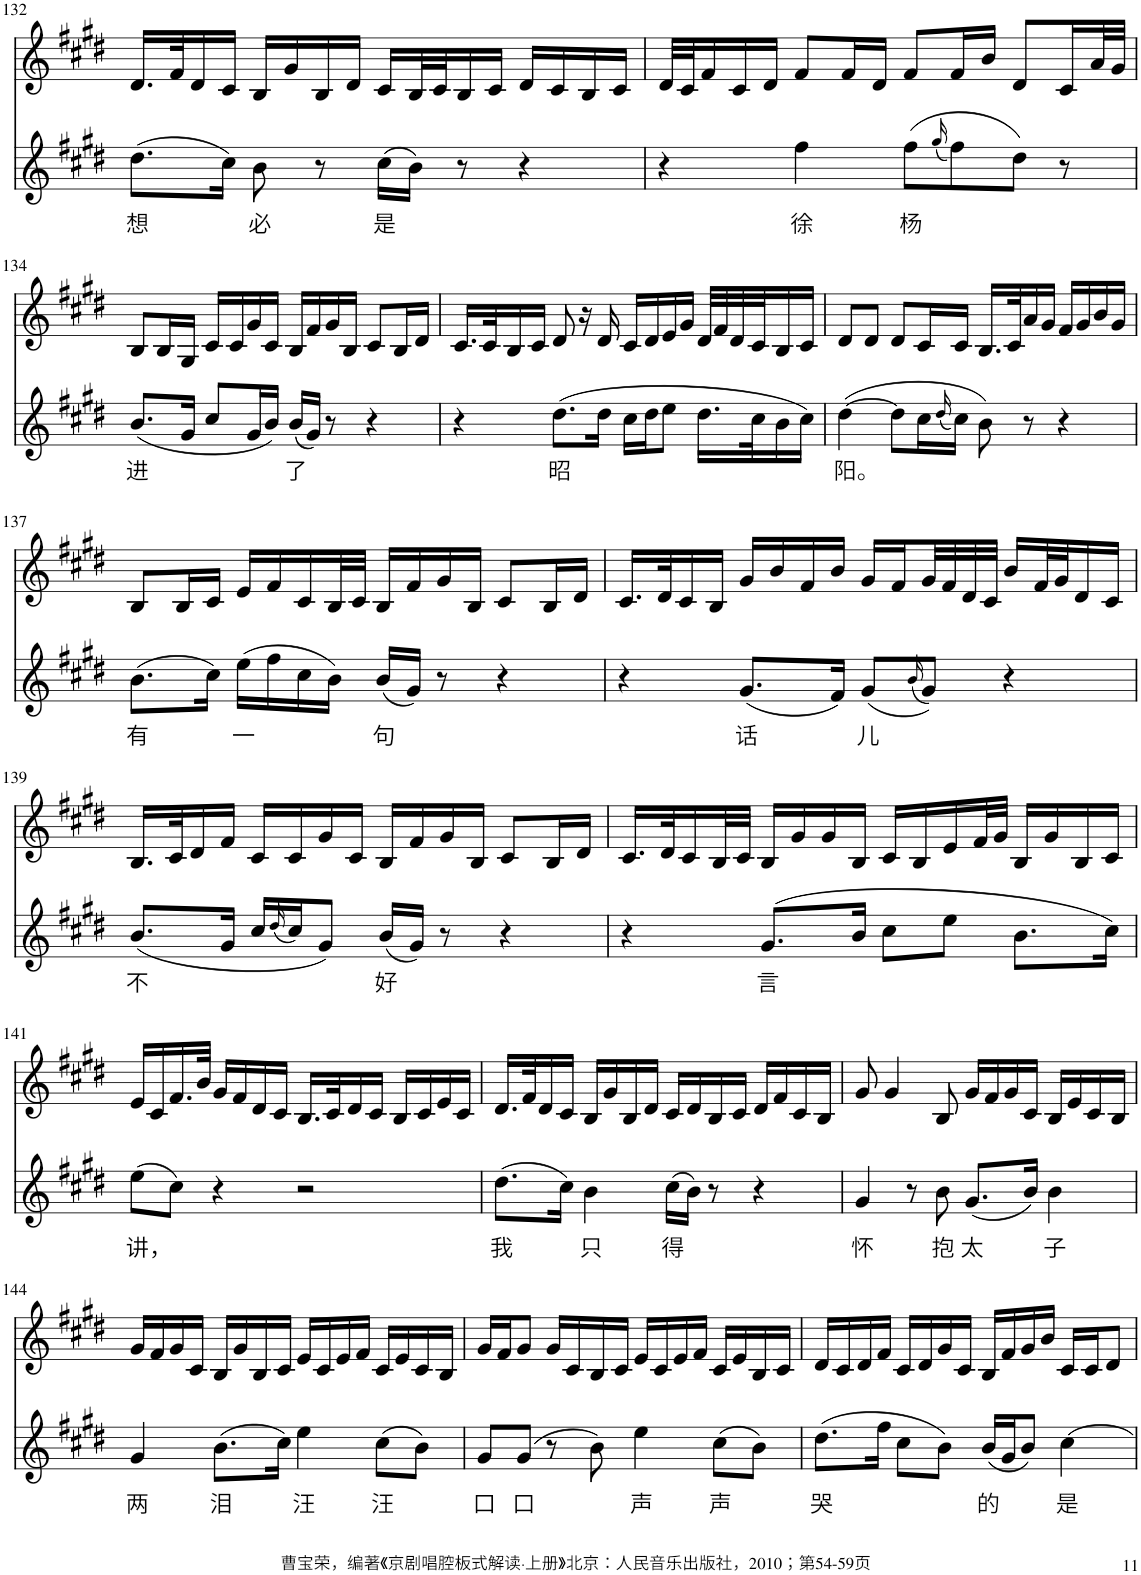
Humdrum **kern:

**kern	**text	**kern
*part2	*part2	*part1
*staff2	*staff2	*staff1
*I"Piano	*	*I"Piano
*I'Pno	*	*I'Pno
!!LO:PB:g=z
*clefG2	*	*clefG2
*k[f#c#g#d#]	*	*k[f#c#g#d#]
*M4/4	*	*M4/4
=132	=132	=132
!	!LO:LY:b	!
(8.dd#\L	想	16.d#/LL
.	.	32f#/K
.	.	16d#/
16cc#\Jk)	.	16c#/JJ
!	!LO:LY:b	!
8b\	必	16B/LL
.	.	16g#/
8r	.	16B/
.	.	16d#/JJ
!	!LO:LY:b	!
(16cc#\LL	是	16c#/LL
16b\JJ)	.	32B/L
.	.	32c#/J
8r	.	16B/
.	.	16c#/JJ
4r	.	16d#/LL
.	.	16c#/
.	.	16B/
.	.	16c#/JJ
=133	=133	=133
4r	.	32d#/LLL
.	.	32c#/J
.	.	16f#/
.	.	16c#/
.	.	16d#/JJ
!	!LO:LY:b	!
4ff#\	徐	8f#/L
.	.	16f#/L
.	.	16d#/JJ
!	!LO:LY:b	!
(8ff#\L	杨	8f#/L
(16qgg#/	.	.
8ff#\)	.	16f#/L
.	.	16b/JJ
8dd#\J)	.	8d#/L
8r	.	16c#/L
.	.	32a/L
.	.	32g#/JJJ
!!LO:LB:g=z
=134	=134	=134
!	!LO:LY:b	!
(8.b/L	进	8B/L
.	.	16B/L
16g#/Jk	.	16G#/JJ
8cc#/L	.	16c#/LL
.	.	16c#/
16g#/L	.	16g#/
16b/JJ)	.	16c#/JJ
!	!LO:LY:b	!
(16b/LL	了	16B/LL
16g#/JJ)	.	16f#/
8r	.	16g#/
.	.	16B/JJ
4r	.	8c#/L
.	.	16B/L
.	.	16d#/JJ
=135	=135	=135
4r	.	16.c#/LL
.	.	32c#/K
.	.	16B/
.	.	16c#/JJ
!	!LO:LY:b	!
(8.dd#\L	昭	8d#/
.	.	16r
16dd#\Jk	.	16d#/
16cc#\LL	.	16c#/LL
16dd#\J	.	16d#/
8ee\J	.	16e/
.	.	16g#/JJ
16.dd#\LL	.	32d#/LLL
.	.	32f#/
.	.	32d#/
32cc#\K	.	32c#/J
16b\	.	16B/
16cc#\JJ)	.	16c#/JJ
=136	=136	=136
!	!LO:LY:b	!
([4dd#\	阳。	8d#/L
.	.	8d#/J
8dd#\L]	.	8d#/L
16cc#\L	.	16c#/L
(16qdd#/	.	.
16cc#\JJ)	.	16c#/JJ
8b\)	.	16.B/LL
.	.	32c#/K
8r	.	16a/
.	.	16g#/JJ
4r	.	16f#/LL
.	.	16g#/
.	.	16b/
.	.	16g#/JJ
!!LO:LB:g=z
=137	=137	=137
!	!LO:LY:b	!
(8.b\L	有	8B/L
.	.	16B/L
16cc#\Jk)	.	16c#/JJ
!	!LO:LY:b	!
(16ee\LL	一	16e/LL
16ff#\	.	16f#/
16cc#\	.	16c#/
16b\JJ)	.	32B/L
.	.	32c#/JJJ
!	!LO:LY:b	!
(16b/LL	句	16B/LL
16g#/JJ)	.	16f#/
8r	.	16g#/
.	.	16B/JJ
4r	.	8c#/L
.	.	16B/L
.	.	16d#/JJ
=138	=138	=138
4r	.	16.c#/LL
.	.	32d#/K
.	.	16c#/
.	.	16B/JJ
!	!LO:LY:b	!
(8.g#/L	话	16g#/LL
.	.	16b/
.	.	16f#/
16f#/Jk)	.	16b/JJ
!	!LO:LY:b	!
(8g#/L	儿	16g#/LL
.	.	16f#/
(16qb/	.	.
8g#/J))	.	32g#/L
.	.	32f#/
.	.	32d#/
.	.	32c#/JJJ
4r	.	16b/LL
.	.	32f#/L
.	.	32g#/J
.	.	16d#/
.	.	16c#/JJ
!!LO:LB:g=z
=139	=139	=139
!	!LO:LY:b	!
(8.b/L	不	16.B/LL
.	.	32c#/K
.	.	16d#/
16g#/Jk	.	16f#/JJ
16cc#/LL	.	16c#/LL
(16qdd#/	.	.
16cc#/J)	.	16c#/
8g#/J)	.	16g#/
.	.	16c#/JJ
!	!LO:LY:b	!
(16b/LL	好	16B/LL
16g#/JJ)	.	16f#/
8r	.	16g#/
.	.	16B/JJ
4r	.	8c#/L
.	.	16B/L
.	.	16d#/JJ
=140	=140	=140
4r	.	16.c#/LL
.	.	32d#/K
.	.	16c#/
.	.	32B/L
.	.	32c#/JJJ
!	!LO:LY:b	!
(8.g#/L	言	16B/LL
.	.	16g#/
.	.	16g#/
16b/Jk	.	16B/JJ
8cc#\L	.	16c#/LL
.	.	16B/
8ee\J	.	16e/
.	.	32f#/L
.	.	32g#/JJJ
8.b\L	.	16B/LL
.	.	16g#/
.	.	16B/
16cc#\Jk)	.	16c#/JJ
!!LO:LB:g=z
=141	=141	=141
!	!LO:LY:b	!
(8ee\L	讲，	16e/LL
.	.	16c#/
8cc#\J)	.	16.f#/
.	.	32b/JJk
4r	.	16g#/LL
.	.	16f#/
.	.	16d#/
.	.	16c#/JJ
2r	.	16.B/LL
.	.	32c#/K
.	.	16d#/
.	.	16c#/JJ
.	.	16B/LL
.	.	16c#/
.	.	16e/
.	.	16c#/JJ
=142	=142	=142
!	!LO:LY:b	!
(8.dd#\L	我	16.d#/LL
.	.	32f#/K
.	.	16d#/
16cc#\Jk)	.	16c#/JJ
!	!LO:LY:b	!
4b\	只	16B/LL
.	.	16g#/
.	.	16B/
.	.	16d#/JJ
!	!LO:LY:b	!
(16cc#\LL	得	16c#/LL
16b\JJ)	.	16d#/
8r	.	16B/
.	.	16c#/JJ
4r	.	16d#/LL
.	.	16f#/
.	.	16c#/
.	.	16B/JJ
=143	=143	=143
!	!LO:LY:b	!
4g#/	怀	8g#/
.	.	4g#/
8r	.	.
!	!LO:LY:b	!
8b\	抱	8B/
!	!LO:LY:b	!
(8.g#/L	太	16g#/LL
.	.	16f#/
.	.	16g#/
16b/Jk)	.	16c#/JJ
!	!LO:LY:b	!
4b\	子	16B/LL
.	.	16e/
.	.	16c#/
.	.	16B/JJ
!!LO:LB:g=z
=144	=144	=144
!	!LO:LY:b	!
4g#/	两	16g#/LL
.	.	16f#/
.	.	16g#/
.	.	16c#/JJ
!	!LO:LY:b	!
(8.b\L	泪	16B/LL
.	.	16g#/
.	.	16B/
16cc#\Jk)	.	16c#/JJ
!	!LO:LY:b	!
4ee\	汪	16e/LL
.	.	16c#/
.	.	16e/
.	.	16f#/JJ
!	!LO:LY:b	!
(8cc#\L	汪	16c#/LL
.	.	16e/
8b\J)	.	16c#/
.	.	16B/JJ
=145	=145	=145
!	!LO:LY:b	!
8g#/L	口	16g#/LL
.	.	16f#/J
!	!LO:LY:b	!
(8g#/J	口	8g#/J
8r	.	16g#/LL
.	.	16c#/
8b\)	.	16B/
.	.	16c#/JJ
!	!LO:LY:b	!
4ee\	声	16e/LL
.	.	16c#/
.	.	16e/
.	.	16f#/JJ
!	!LO:LY:b	!
(8cc#\L	声	16c#/LL
.	.	16e/
8b\J)	.	16B/
.	.	16c#/JJ
=146	=146	=146
!	!LO:LY:b	!
(8.dd#\L	哭	16d#/LL
.	.	16c#/
.	.	16d#/
16ff#\Jk	.	16f#/JJ
8cc#\L	.	16c#/LL
.	.	16d#/
8b\J)	.	16g#/
.	.	16c#/JJ
!	!LO:LY:b	!
(16b/LL	的	16B/LL
16g#/J	.	16f#/
8b/J)	.	16g#/
.	.	16b/JJ
!	!LO:LY:b	!
[4cc#\	是	16c#/LL
.	.	16c#/J
.	.	8d#/J
=	=	=
*-	*-	*-
